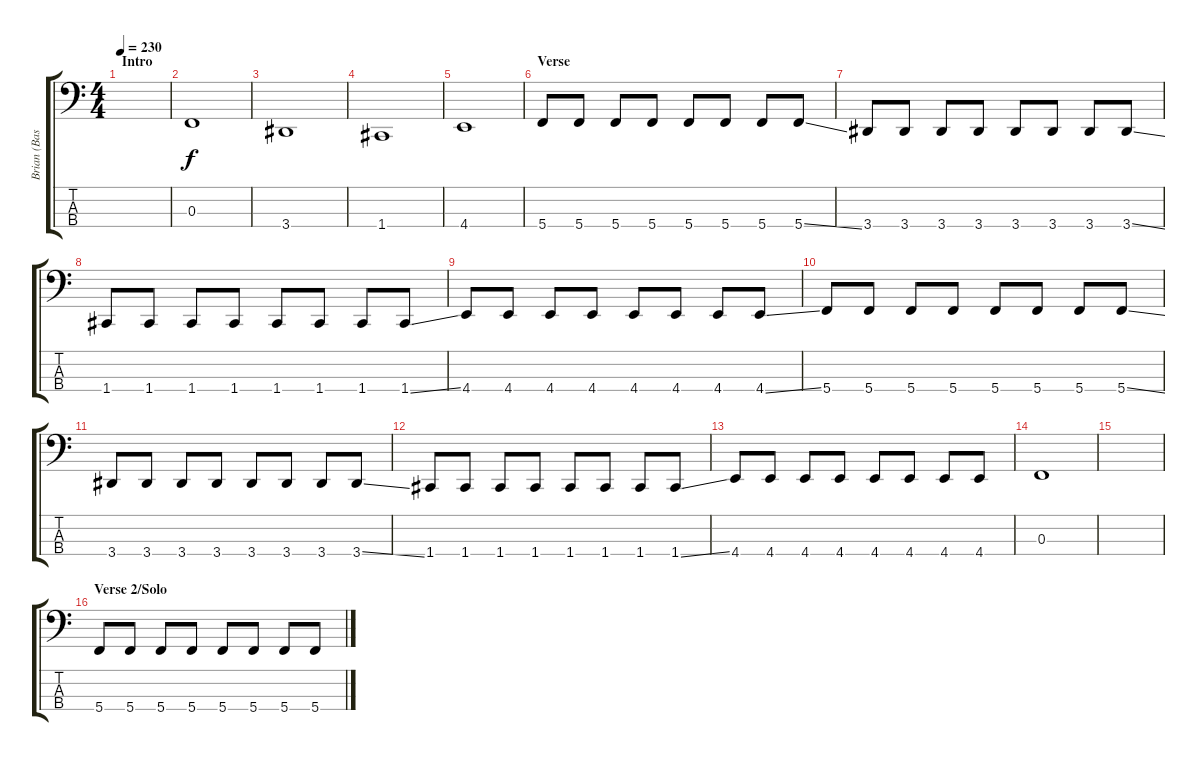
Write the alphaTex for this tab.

\track ("Brian (Bass)" "Brian (Bas") {instrument electricbasspick}
\staff {score tabs}
\tuning (Eb2 Bb1 F1 C1) {hide}
\ts (4 4)
\section ("" "Intro")
\tempo 230
\tempo 95
\tempo 230
\clef f4
\ks c
|
0.3.1 |
3.4.1 |
1.4.1 |
4.4.1 |
\section ("" "Verse")
5.4.8 5.4.8 5.4.8 5.4.8 5.4.8 5.4.8 5.4.8 5.4{ss}.8 |
3.4.8 3.4.8 3.4.8 3.4.8 3.4.8 3.4.8 3.4.8 3.4{ss}.8 |
1.4.8 1.4.8 1.4.8 1.4.8 1.4.8 1.4.8 1.4.8 1.4{ss}.8 |
4.4.8 4.4.8 4.4.8 4.4.8 4.4.8 4.4.8 4.4.8 4.4{ss}.8 |
5.4.8 5.4.8 5.4.8 5.4.8 5.4.8 5.4.8 5.4.8 5.4{ss}.8 |
3.4.8 3.4.8 3.4.8 3.4.8 3.4.8 3.4.8 3.4.8 3.4{ss}.8 |
1.4.8 1.4.8 1.4.8 1.4.8 1.4.8 1.4.8 1.4.8 1.4{ss}.8 |
4.4.8 4.4.8 4.4.8 4.4.8 4.4.8 4.4.8 4.4.8 4.4.8 |
0.3.1 |
|
\section ("" "Verse 2/Solo")
5.4.8 5.4.8 5.4.8 5.4.8 5.4.8 5.4.8 5.4.8 5.4{ss}.8
